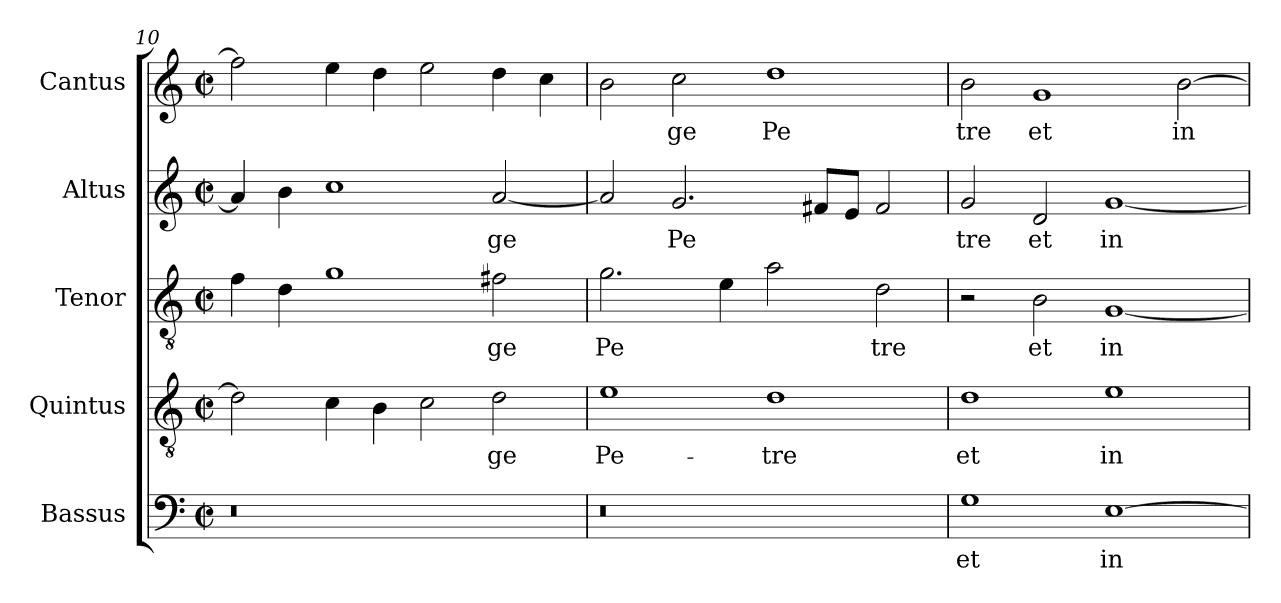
**kern	**text	**kern	**text	**kern	**text	**kern	**text	**kern	**text
*part5	*part5	*part4	*part4	*part3	*part3	*part2	*part2	*part1	*part1
*staff5	*staff5	*staff4	*staff4	*staff3	*staff3	*staff2	*staff2	*staff1	*staff1
*I"Bassus	*	*I"Quintus	*	*I"Tenor	*	*I"Altus	*	*I"Cantus	*
*clefF4	*	*clefGv2	*	*clefGv2	*	*clefG2	*	*clefG2	*
*M2/2	*	*M2/2	*	*M2/2	*	*M2/2	*	*M2/2	*
*met(c|)	*	*met(c|)	*	*met(c|)	*	*met(c|)	*	*met(c|)	*
=10	=10	=10	=10	=10	=10	=10	=10	=10	=10
0r	.	2d\]	.	4f\	.	4a/]	.	2ff\]	.
.	.	.	.	4d\	.	4b\	.	.	.
.	.	4c\	.	1g	.	1cc	.	4ee\	.
.	.	4B\	.	.	.	.	.	4dd\	.
.	.	2c\	.	.	.	.	.	2ee\	.
!	!	!	!LO:LY:b:cj	!	!LO:LY:b:cj	!	!LO:LY:b:cj	!	!
.	.	2d\	-ge	2f#\	ge	[<2a/	ge	4dd\	.
.	.	.	.	.	.	.	.	4cc\	.
=11	=11	=11	=11	=11	=11	=11	=11	=11	=11
!	!	!	!LO:LY:b:cj	!	!LO:LY:b:cj	!	!	!	!
0r	.	1e	Pe-	2.g\	Pe	2a/]	.	2b\	.
!	!	!	!	!	!	!	!LO:LY:b:cj	!	!LO:LY:b:cj
.	.	.	.	.	.	2.g/	Pe	2cc\	ge
.	.	.	.	4e\	.	.	.	.	.
!	!	!	!LO:LY:b:cj	!	!	!	!	!	!LO:LY:b:cj
.	.	1d	-tre	2a\	.	.	.	1dd	Pe
.	.	.	.	.	.	8f#/L	.	.	.
.	.	.	.	.	.	8e/J	.	.	.
!	!	!	!	!	!LO:LY:b:cj	!	!	!	!
.	.	.	.	2d\	tre	2f#/	.	.	.
=12	=12	=12	=12	=12	=12	=12	=12	=12	=12
!	!LO:LY:b:cj	!	!LO:LY:b:cj	!	!	!	!LO:LY:b:cj	!	!LO:LY:b:cj
1G	et	1d	et	2r	.	2g/	tre	2b\	tre
!	!	!	!	!	!LO:LY:b:cj	!	!LO:LY:b:cj	!	!LO:LY:b:cj
.	.	.	.	2B\	et	2d/	et	1g	et
!	!LO:LY:b:cj	!	!LO:LY:b:cj	!	!LO:LY:b:cj	!	!LO:LY:b:cj	!	!
[<1E	in	1e	in-	[>1G	in	[>1g	in	.	.
!	!	!	!	!	!	!	!	!	!LO:LY:b:cj
.	.	.	.	.	.	.	.	[>2b\	in
=	=	=	=	=	=	=	=	=	=
*-	*-	*-	*-	*-	*-	*-	*-	*-	*-
